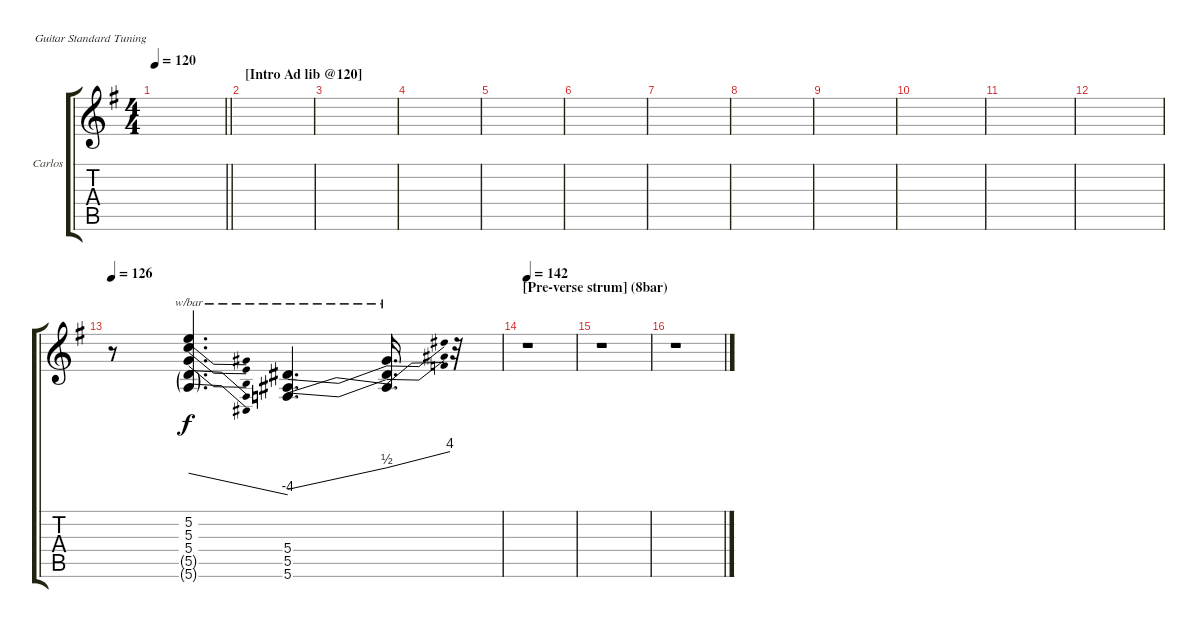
\bracketExtendMode groupsimilarinstruments
\firstSystemTrackNameOrientation horizontal
\otherSystemsTrackNameOrientation horizontal
\track ("Guitar - Carlos Santana" "Carlos") {instrument electricguitarclean}
\staff {score tabs}
\tuning (E4 B3 G3 D3 A2 E2)
\ts (4 4)
\tempo 120
\clef g2
\barLineRight lightlight
\ks eminor
|
\section ("" "[Intro Ad lib @120]")
|
|
|
|
|
|
|
|
|
|
|
\tempo 126
r.8 (5.6{g} 5.5{g} 5.4 5.3 5.2).4{d tbe (dive default 37.8 0 60 -16)} (5.6 5.5 5.4).4{d tbe (dive default 0 -8 60 2)} (5.6{t} 5.5{t} 5.4{t}).16{d tbe (dive default 0.6 2 50.4 16)} r.32 |
\section ("" "[Pre-verse strum] (8bar)")
\tempo (142 0.00625)
r.1 |
r.1 |
r.1
